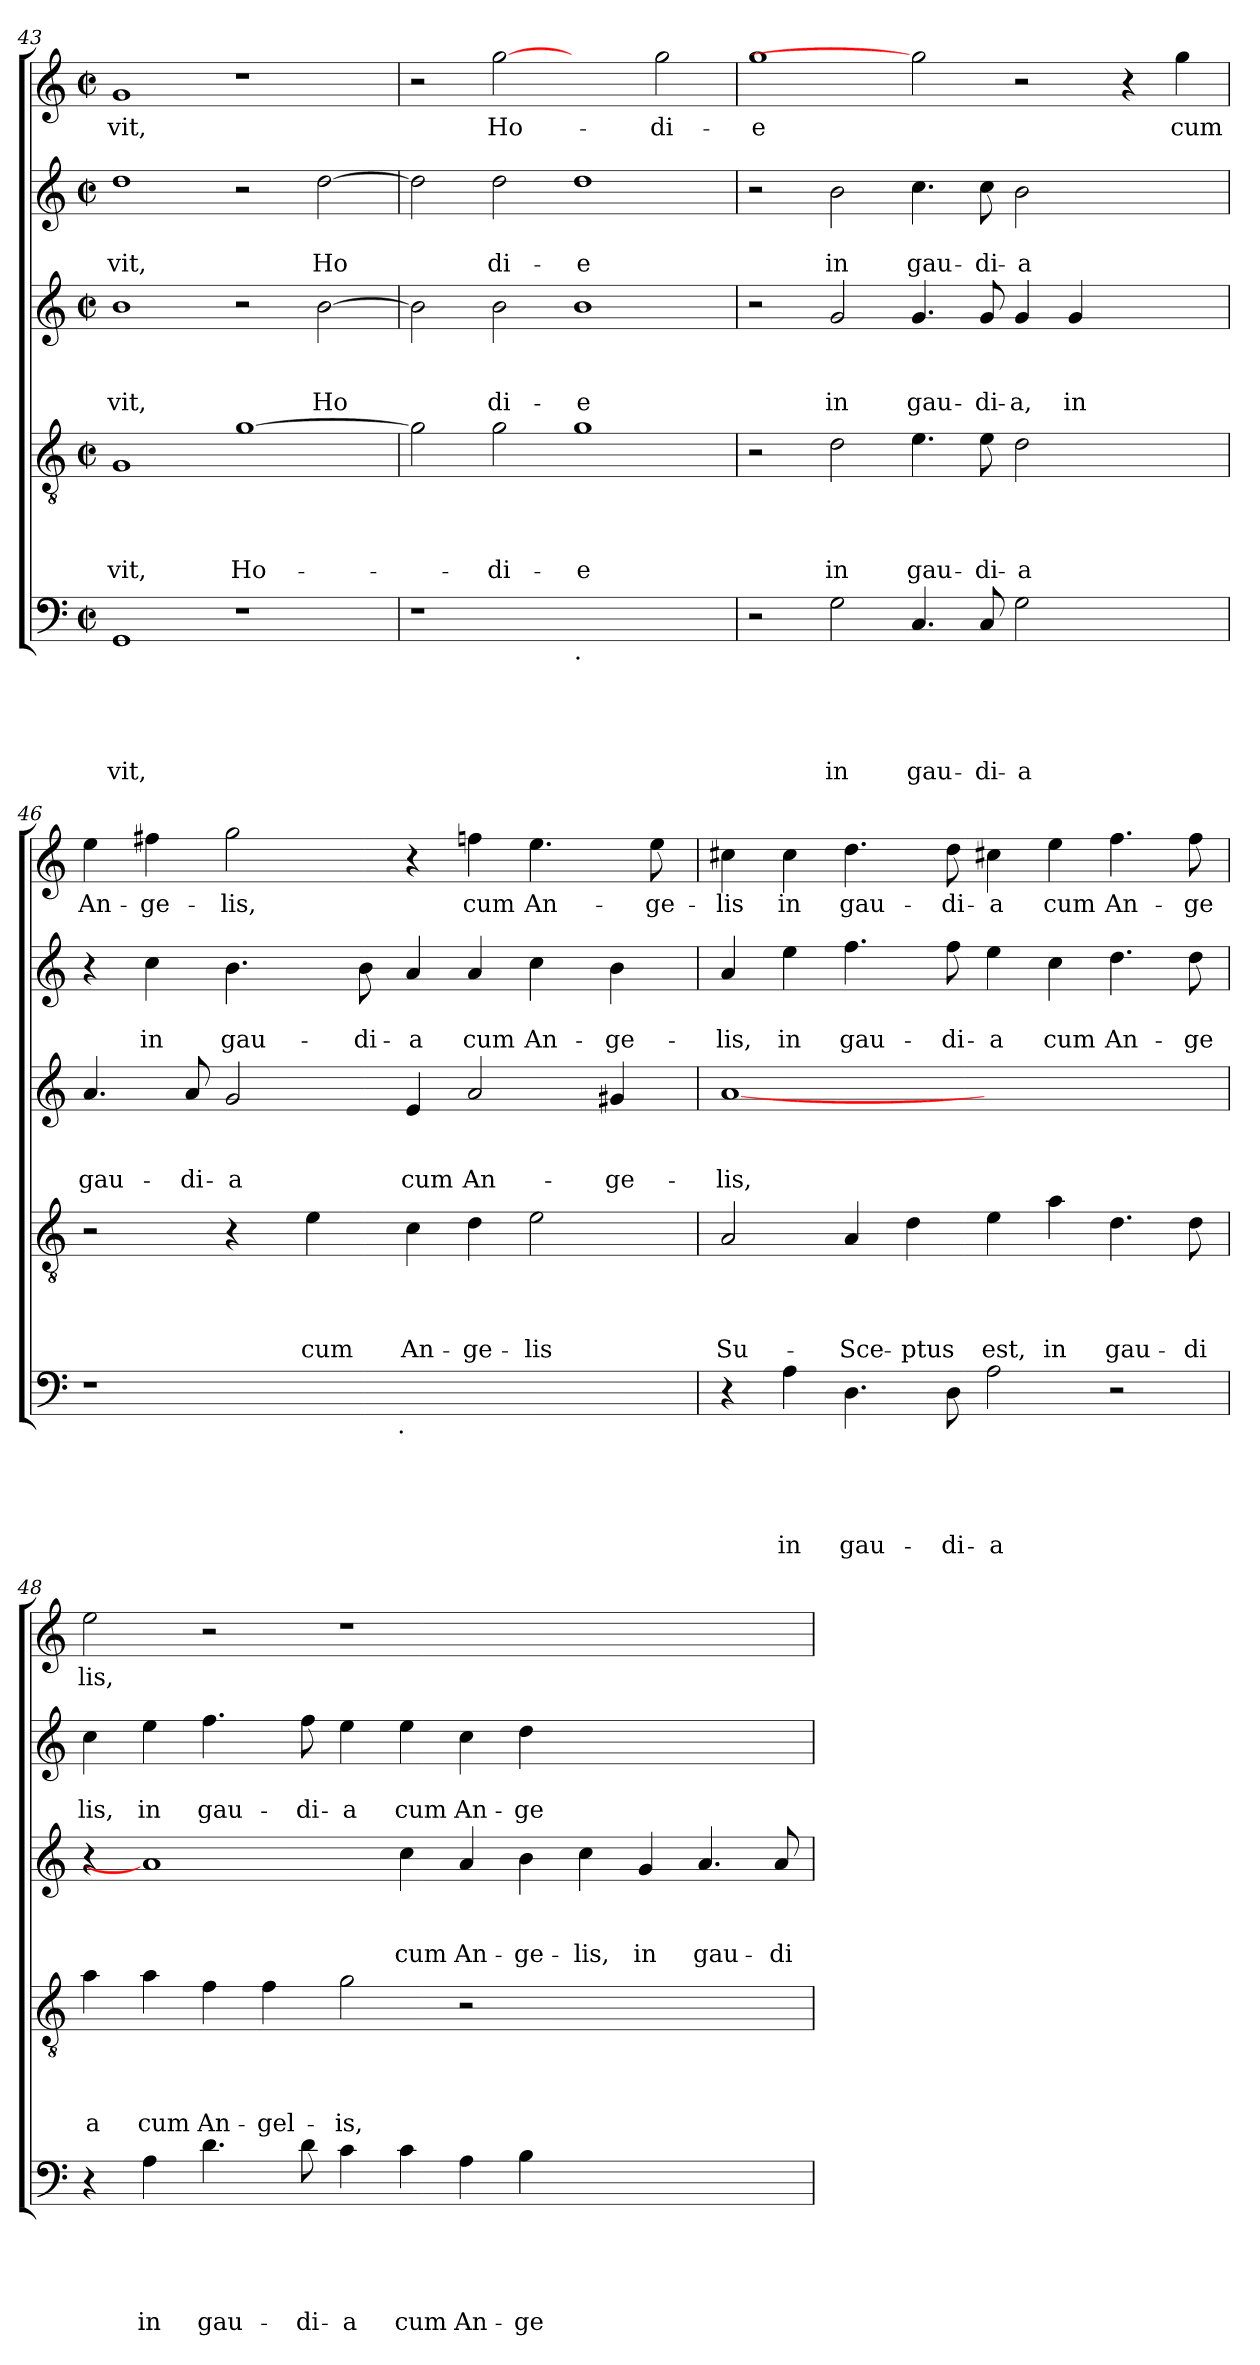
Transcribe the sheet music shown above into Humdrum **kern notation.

**kern	**text	**text	**text	**text	**text	**kern	**text	**text	**text	**text	**kern	**text	**text	**text	**kern	**text	**text	**kern	**text
*part5	*part5	*part5	*part5	*part5	*part5	*part4	*part4	*part4	*part4	*part4	*part3	*part3	*part3	*part3	*part2	*part2	*part2	*part1	*part1
*staff5	*staff5	*staff5	*staff5	*staff5	*staff5	*staff4	*staff4	*staff4	*staff4	*staff4	*staff3	*staff3	*staff3	*staff3	*staff2	*staff2	*staff2	*staff1	*staff1
*clefF4	*	*	*	*	*	*clefGv2	*	*	*	*	*clefG2	*	*	*	*clefG2	*	*	*clefG2	*
*k[]	*	*	*	*	*	*k[]	*	*	*	*	*k[]	*	*	*	*k[]	*	*	*k[]	*
*C:	*	*	*	*	*	*C:	*	*	*	*	*C:	*	*	*	*C:	*	*	*C:	*
*M2/2	*	*	*	*	*	*M2/2	*	*	*	*	*M2/2	*	*	*	*M2/2	*	*	*M2/2	*
*met(c|)	*	*	*	*	*	*met(c|)	*	*	*	*	*met(c|)	*	*	*	*met(c|)	*	*	*met(c|)	*
=43	=43	=43	=43	=43	=43	=43	=43	=43	=43	=43	=43	=43	=43	=43	=43	=43	=43	=43	=43
!	!	!	!	!	!LO:LY:b	!	!	!	!	!LO:LY:b	!	!	!	!LO:LY:b	!	!	!LO:LY:b	!	!LO:LY:b
1GG	.	.	.	.	-vit,	1G	.	.	.	-vit,	1b	.	.	-vit,	1dd	.	-vit,	1g	-vit,
!	!	!	!	!	!	!	!	!	!	!LO:LY:b	!	!	!	!	!	!	!	!	!
1r	.	.	.	.	.	[<1g	.	.	.	Ho-	2r	.	.	.	2r	.	.	1r	.
!	!	!	!	!	!	!	!	!	!	!	!	!	!	!LO:LY:b	!	!	!LO:LY:b	!	!
.	.	.	.	.	.	.	.	.	.	.	[<2b\	.	.	Ho	[<2dd\	.	Ho	.	.
!!LO:LB:g=z
=44	=44	=44	=44	=44	=44	=44	=44	=44	=44	=44	=44	=44	=44	=44	=44	=44	=44	=44	=44
1r	.	.	.	.	.	2g\]	.	.	.	.	2b\]	.	.	.	2dd\]	.	.	2r	.
!	!	!	!	!	!	!	!	!	!	!LO:LY:b	!	!	!	!LO:LY:b	!	!	!LO:LY:b	!	!LO:LY:b
.	.	.	.	.	.	2g\	.	.	.	-di-	2b\	.	.	di-	2dd\	.	di-	[2gg	Ho-
!LO:TX:b:t=.	!	!	!	!	!	!	!	!	!	!	!	!	!	!	!	!	!	!	!
!	!	!	!	!	!	!	!	!	!	!LO:LY:b	!	!	!	!LO:LY:b	!	!	!LO:LY:b	!	!
1ryy	.	.	.	.	.	1g	.	.	.	-e	1b	.	.	-e	1dd	.	-e	2ryy	.
!	!	!	!	!	!	!	!	!	!	!	!	!	!	!	!	!	!	!	!LO:LY:b
.	.	.	.	.	.	.	.	.	.	.	.	.	.	.	.	.	.	2gg\	-di-
=45	=45	=45	=45	=45	=45	=45	=45	=45	=45	=45	=45	=45	=45	=45	=45	=45	=45	=45	=45
!	!	!	!	!	!	!	!	!	!	!	!	!	!	!	!	!	!	!	!LO:LY:b
2r	.	.	.	.	.	2r	.	.	.	.	2r	.	.	.	2r	.	.	1gg	-e
!	!	!	!	!	!LO:LY:b	!	!	!	!	!LO:LY:b	!	!	!	!LO:LY:b	!	!	!LO:LY:b	!	!
2G\	.	.	.	.	in	2d\	.	.	.	in	2g/	.	.	in	2b\	.	in	.	.
!	!	!	!	!	!LO:LY:b	!	!	!	!	!LO:LY:b	!	!	!	!LO:LY:b	!	!	!LO:LY:b	!	!
4.C/	.	.	.	.	gau-	4.e\	.	.	.	gau-	4.g/	.	.	gau-	4.cc\	.	gau-	2gg]	.
!	!	!	!	!	!LO:LY:b	!	!	!	!	!LO:LY:b	!	!	!	!LO:LY:b	!	!	!LO:LY:b	!	!
8C/	.	.	.	.	-di-	8e\	.	.	.	-di-	8g/	.	.	-di-	8cc\	.	-di-	.	.
!	!	!	!	!	!LO:LY:b:rj	!	!	!	!	!LO:LY:b:rj	!	!	!	!LO:LY:b	!	!	!LO:LY:b:rj	!	!
2G\	.	.	.	.	-a	2d\	.	.	.	-a	4g/	.	.	-a,	2b\	.	-a	2r	.
!	!	!	!	!	!	!	!	!	!	!	!	!	!	!LO:LY:b	!	!	!	!	!
.	.	.	.	.	.	.	.	.	.	.	4g/	.	.	in	.	.	.	.	.
2ryy	.	.	.	.	.	2ryy	.	.	.	.	2ryy	.	.	.	2ryy	.	.	4r	.
!	!	!	!	!	!	!	!	!	!	!	!	!	!	!	!	!	!	!	!LO:LY:b
.	.	.	.	.	.	.	.	.	.	.	.	.	.	.	.	.	.	4gg\	cum
=46	=46	=46	=46	=46	=46	=46	=46	=46	=46	=46	=46	=46	=46	=46	=46	=46	=46	=46	=46
!	!	!	!	!	!	!	!	!	!	!	!	!	!	!LO:LY:b	!	!	!	!	!LO:LY:b
*^	*	*	*	*	*	*	*	*	*	*	*	*	*	*	*	*	*	*	*
1r	3%2ryy	.	.	.	.	.	2r	.	.	.	.	4.a/	.	.	gau-	4r	.	.	4ee\	An-
!	!	!	!	!	!	!	!	!	!	!	!	!	!	!	!	!	!	!LO:LY:b	!	!LO:LY:b:rj
.	.	.	.	.	.	.	.	.	.	.	.	.	.	.	.	4cc\	.	in	4ff#X\	-ge-
!	!	!	!	!	!	!	!	!	!	!	!	!	!	!	!LO:LY:b	!	!	!	!	!
.	.	.	.	.	.	.	.	.	.	.	.	8a/	.	.	-di-	.	.	.	.	.
!	!	!	!	!	!	!	!	!	!	!	!	!	!	!	!LO:LY:b:rj	!	!	!LO:LY:b	!	!LO:LY:b
.	.	.	.	.	.	.	4r	.	.	.	.	2g/	.	.	-a	4.b\	.	gau-	2gg\	-lis,
.	6ryy	.	.	.	.	.	.	.	.	.	.	.	.	.	.	.	.	.	.	.
!	!	!	!	!	!	!	!	!	!	!	!LO:LY:b	!	!	!	!	!	!	!	!	!
.	.	.	.	.	.	.	4e\	.	.	.	cum	.	.	.	.	.	.	.	.	.
.	12...ryy	.	.	.	.	.	.	.	.	.	.	.	.	.	.	.	.	.	.	.
!	!	!	!	!	!	!	!	!	!	!	!	!	!	!	!	!	!	!LO:LY:b	!	!
.	.	.	.	.	.	.	.	.	.	.	.	.	.	.	.	8b\	.	-di-	.	.
!	!LO:TX:b:t=.	!	!	!	!	!	!	!	!	!	!	!	!	!	!	!	!	!	!	!
.	3%2ryy	.	.	.	.	.	.	.	.	.	.	.	.	.	.	.	.	.	.	.
!	!	!	!	!	!	!	!	!	!	!	!LO:LY:b	!	!	!	!LO:LY:b	!	!	!LO:LY:b:rj	!	!
1ryy	.	.	.	.	.	.	4c\	.	.	.	An-	4e/	.	.	cum	4a/	.	-a	4r	.
!	!	!	!	!	!	!	!	!	!	!	!LO:LY:b	!	!	!	!LO:LY:b	!	!	!LO:LY:b	!	!LO:LY:b
.	.	.	.	.	.	.	4d\	.	.	.	-ge-	2a/	.	.	An-	4a/	.	cum	4ffn\	cum
!	!	!	!	!	!	!	!	!	!	!	!LO:LY:b	!	!	!	!	!	!	!LO:LY:b	!	!LO:LY:b
.	.	.	.	.	.	.	2e\	.	.	.	-lis	.	.	.	.	4cc\	.	An-	4.ee\	An-
.	3ryy	.	.	.	.	.	.	.	.	.	.	.	.	.	.	.	.	.	.	.
!	!	!	!	!	!	!	!	!	!	!	!	!	!	!	!LO:LY:b	!	!	!LO:LY:b:rj	!	!
.	.	.	.	.	.	.	.	.	.	.	.	4g#X/	.	.	-ge-	4b\	.	-ge-	.	.
!	!	!	!	!	!	!	!	!	!	!	!	!	!	!	!	!	!	!	!	!LO:LY:b
.	.	.	.	.	.	.	.	.	.	.	.	.	.	.	.	.	.	.	8ee\	-ge-
.	96ryy	.	.	.	.	.	.	.	.	.	.	.	.	.	.	.	.	.	.	.
=47	=47	=47	=47	=47	=47	=47	=47	=47	=47	=47	=47	=47	=47	=47	=47	=47	=47	=47	=47	=47
!	!	!	!	!	!	!	!	!	!	!	!LO:LY:b	!	!	!	!LO:LY:b	!	!	!LO:LY:b	!	!LO:LY:b
*v	*v	*	*	*	*	*	*	*	*	*	*	*	*	*	*	*	*	*	*	*
4r	.	.	.	.	.	2A/	.	.	.	Su-	[1a	.	.	-lis,	4a/	.	-lis,	4cc#X\	-lis
!	!	!	!	!	!LO:LY:b	!	!	!	!	!	!	!	!	!	!	!	!LO:LY:b	!	!LO:LY:b
4A\	.	.	.	.	in	.	.	.	.	.	.	.	.	.	4ee\	.	in	4cc#\	in
!	!	!	!	!	!LO:LY:b	!	!	!	!	!LO:LY:b	!	!	!	!	!	!	!LO:LY:b	!	!LO:LY:b
4.D\	.	.	.	.	gau-	4A/	.	.	.	-Sce-	.	.	.	.	4.ff\	.	gau-	4.dd\	gau-
!	!	!	!	!	!	!	!	!	!	!LO:LY:b	!	!	!	!	!	!	!	!	!
.	.	.	.	.	.	4d\	.	.	.	-ptus	.	.	.	.	.	.	.	.	.
!	!	!	!	!	!LO:LY:b	!	!	!	!	!	!	!	!	!	!	!	!LO:LY:b	!	!LO:LY:b
8D\	.	.	.	.	-di-	.	.	.	.	.	.	.	.	.	8ff\	.	-di-	8dd\	-di-
!	!	!	!	!	!LO:LY:b	!	!	!	!	!LO:LY:b	!	!	!	!	!	!	!LO:LY:b	!	!LO:LY:b
2A\	.	.	.	.	-a	4e\	.	.	.	est,	1ryy	.	.	.	4ee\	.	-a	4cc#X\	-a
!	!	!	!	!	!	!	!	!	!	!LO:LY:b	!	!	!	!	!	!	!LO:LY:b	!	!LO:LY:b
.	.	.	.	.	.	4a\	.	.	.	in	.	.	.	.	4cc\	.	cum	4ee\	cum
!	!	!	!	!	!	!	!	!	!	!LO:LY:b	!	!	!	!	!	!	!LO:LY:b	!	!LO:LY:b
2r	.	.	.	.	.	4.d\	.	.	.	gau-	.	.	.	.	4.dd\	.	An-	4.ff\	An-
!	!	!	!	!	!	!	!	!	!	!LO:LY:b:rj	!	!	!	!	!	!	!LO:LY:b	!	!LO:LY:b:rj
.	.	.	.	.	.	8d\	.	.	.	-di	.	.	.	.	8dd\	.	-ge	8ff\	-ge
!!LO:PB:g=z
=48	=48	=48	=48	=48	=48	=48	=48	=48	=48	=48	=48	=48	=48	=48	=48	=48	=48	=48	=48
!	!	!	!	!	!	!	!	!	!	!LO:LY:b	!	!	!	!	!	!	!LO:LY:b	!	!LO:LY:b
4r	.	.	.	.	.	4a\	.	.	.	a	4r	.	.	.	4cc\	.	lis,	2ee\	lis,
!	!	!	!	!	!LO:LY:b	!	!	!	!	!LO:LY:b	!	!	!	!	!	!	!LO:LY:b	!	!
4A\	.	.	.	.	in	4a\	.	.	.	cum	1a]	.	.	.	4ee\	.	in	.	.
!	!	!	!	!	!LO:LY:b	!	!	!	!	!LO:LY:b	!	!	!	!	!	!	!LO:LY:b	!	!
4.d\	.	.	.	.	gau-	4f\	.	.	.	An-	.	.	.	.	4.ff\	.	gau-	2r	.
!	!	!	!	!	!	!	!	!	!	!LO:LY:b:rj	!	!	!	!	!	!	!	!	!
.	.	.	.	.	.	4f\	.	.	.	-gel-	.	.	.	.	.	.	.	.	.
!	!	!	!	!	!LO:LY:b	!	!	!	!	!	!	!	!	!	!	!	!LO:LY:b	!	!
8d\	.	.	.	.	-di-	.	.	.	.	.	.	.	.	.	8ff\	.	-di-	.	.
!	!	!	!	!	!LO:LY:b:rj	!	!	!	!	!LO:LY:b	!	!	!	!	!	!	!LO:LY:b:rj	!	!
4c\	.	.	.	.	-a	2g\	.	.	.	-is,	.	.	.	.	4ee\	.	-a	1r	.
!	!	!	!	!	!LO:LY:b	!	!	!	!	!	!	!	!	!LO:LY:b	!	!	!LO:LY:b	!	!
4c\	.	.	.	.	cum	.	.	.	.	.	4cc\	.	.	cum	4ee\	.	cum	.	.
!	!	!	!	!	!LO:LY:b	!	!	!	!	!	!	!	!	!LO:LY:b	!	!	!LO:LY:b	!	!
4A\	.	.	.	.	An-	2r	.	.	.	.	4a/	.	.	An-	4cc\	.	An-	.	.
!	!	!	!	!	!LO:LY:b:rj	!	!	!	!	!	!	!	!	!LO:LY:b	!	!	!LO:LY:b	!	!
4B\	.	.	.	.	-ge-	.	.	.	.	.	4b\	.	.	-ge-	4dd\	.	-ge-	.	.
!	!	!	!	!	!	!	!	!	!	!	!	!	!	!LO:LY:b	!	!	!	!	!
1ryy	.	.	.	.	.	1ryy	.	.	.	.	4cc\	.	.	-lis,	1ryy	.	.	1ryy	.
!	!	!	!	!	!	!	!	!	!	!	!	!	!	!LO:LY:b	!	!	!	!	!
.	.	.	.	.	.	.	.	.	.	.	4g/	.	.	in	.	.	.	.	.
!	!	!	!	!	!	!	!	!	!	!	!	!	!	!LO:LY:b	!	!	!	!	!
.	.	.	.	.	.	.	.	.	.	.	4.a/	.	.	gau-	.	.	.	.	.
!	!	!	!	!	!	!	!	!	!	!	!	!	!	!LO:LY:b	!	!	!	!	!
.	.	.	.	.	.	.	.	.	.	.	8a/	.	.	-di-	.	.	.	.	.
=	=	=	=	=	=	=	=	=	=	=	=	=	=	=	=	=	=	=	=
*-	*-	*-	*-	*-	*-	*-	*-	*-	*-	*-	*-	*-	*-	*-	*-	*-	*-	*-	*-
